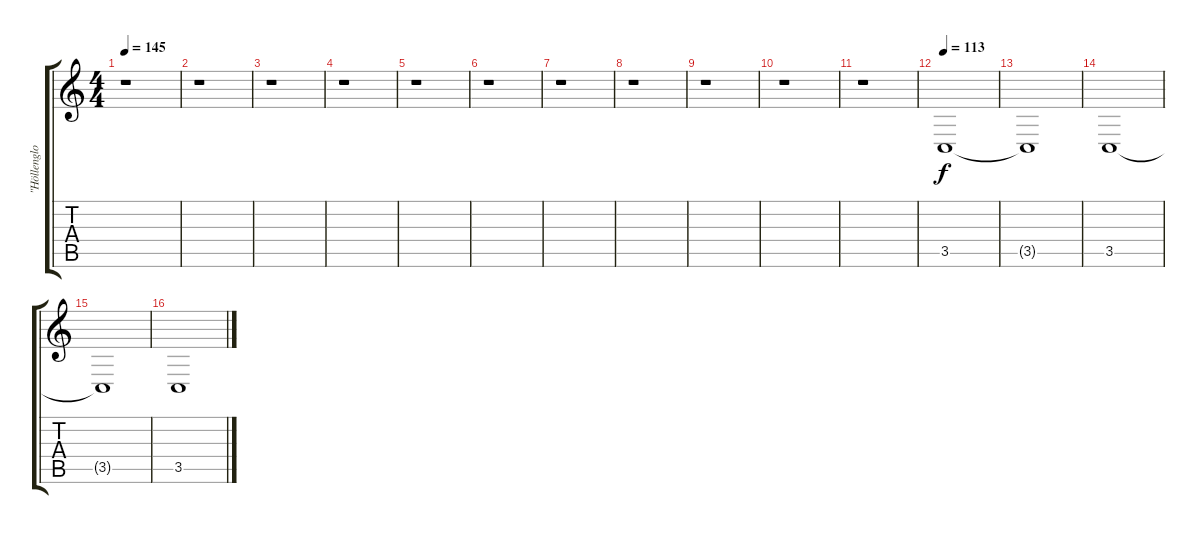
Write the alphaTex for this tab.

\track ("\"Höllenglocken\"" "\"Höllenglo") {instrument tubularbells}
\staff {score tabs}
\tuning (E4 B3 G3 D3 A2 E2) {hide}
\ts (4 4)
\tempo 145
\clef g2
\ks c
r.1{dy f} |
r.1 |
r.1 |
r.1 |
r.1 |
r.1 |
r.1 |
r.1 |
r.1 |
r.1 |
r.1 |
\tempo 113
3.5.1 |
3.5{t}.1 |
3.5.1 |
3.5{t}.1 |
3.5.1
